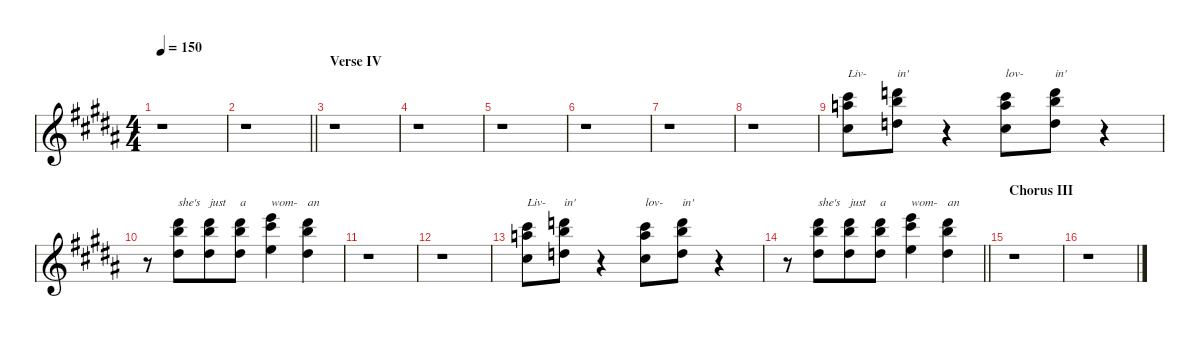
\defaultSystemsLayout 4
\hideDynamics
\bracketExtendMode nobrackets
\singleTrackTrackNamePolicy hidden
\multiTrackTrackNamePolicy hidden
\firstSystemTrackNameMode fullname
\firstSystemTrackNameOrientation horizontal
\otherSystemsTrackNameOrientation horizontal
\track ("Backing Vocals" "sax.") {instrument tenorsax}
\staff {score}
\tuning (E4 B3 G3 D3 A2 E2)
\displaytranspose 14
\ts (4 4)
\tempo 150
\clef g2
\ks b
r.1{dy f beam Down} |
\barLineRight lightlight
r.1{beam Down} |
\section ("" "Verse IV")
r.1{beam Down} |
r.1{beam Down} |
r.1{beam Down} |
r.1{beam Down} |
r.1{beam Down} |
r.1{beam Down} |
(7.1{acc #} 0.2{acc #} 12.3{acc forcenatural}).8{txt "Liv-" beam Down} (8.1{acc forcenatural} 1.2{acc forcenatural} 14.3{acc forcenatural}).8{txt "in'" beam Down} r.4{beam Down} (7.1{acc #} 0.2{acc #} 12.3{acc forcenatural}).8{txt "lov-" beam Down} (8.1{acc forcenatural} 1.2{acc forcenatural} 14.3{acc forcenatural}).8{txt "in'" beam Down} r.4{beam Down} |
r.8{beam Down} (9.1{acc #} 2.2{acc #} 14.3{acc forcenatural}).8{txt "she's" beam Down beam merge} (9.1{acc #} 2.2{acc #} 14.3{acc forcenatural}).8{txt "just" beam Down} (9.1{acc #} 2.2{acc #} 14.3{acc forcenatural}).8{txt "a" beam Down} (10.1{acc forcenatural} 3.2{acc forcenatural} 16.3{acc #}).4{txt "wom-" beam Down} (9.1{acc #} 2.2{acc #} 14.3{acc forcenatural}).4{txt "an" beam Down} |
r.1{beam Down} |
r.1{beam Down} |
(7.1{acc #} 0.2{acc #} 12.3{acc forcenatural}).8{txt "Liv-" beam Down} (8.1{acc forcenatural} 1.2{acc forcenatural} 14.3{acc forcenatural}).8{txt "in'" beam Down} r.4{beam Down} (7.1{acc #} 0.2{acc #} 12.3{acc forcenatural}).8{txt "lov-" beam Down} (8.1{acc forcenatural} 1.2{acc forcenatural} 14.3{acc forcenatural}).8{txt "in'" beam Down} r.4{beam Down} |
\barLineRight lightlight
r.8{beam Down} (9.1{acc #} 2.2{acc #} 14.3{acc forcenatural}).8{txt "she's" beam Down beam merge} (9.1{acc #} 2.2{acc #} 14.3{acc forcenatural}).8{txt "just" beam Down} (9.1{acc #} 2.2{acc #} 14.3{acc forcenatural}).8{txt "a" beam Down} (10.1{acc forcenatural} 3.2{acc forcenatural} 16.3{acc #}).4{txt "wom-" beam Down} (9.1{acc #} 2.2{acc #} 14.3{acc forcenatural}).4{txt "an" beam Down} |
\section ("" "Chorus III")
r.1{beam Down} |
r.1{beam Down}
